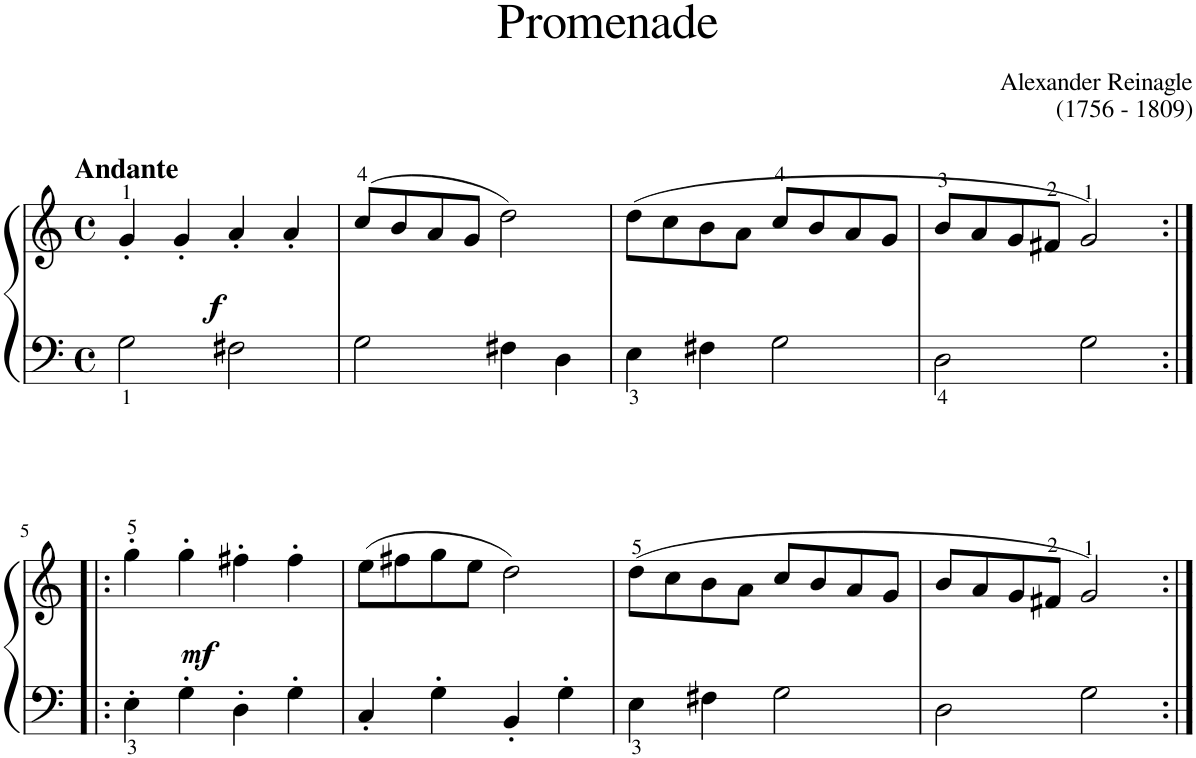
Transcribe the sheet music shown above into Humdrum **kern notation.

**kern	**kern	**dynam
*part1	*part1	*part1
*staff2	*staff1	*staff1/2
*I"Piano	*	*
*I'Pno	*	*
*clefF4	*clefG2	*
*k[]	*k[]	*
*M4/4	*M4/4	*
*met(c)	*met(c)	*
=1	=1	=1
!	!LO:TX:a:B:t=Andante	!
!	!	!LO:DY:b
2G\	4g'/	f
.	4g'/	.
2F#X\	4a'/	.
.	4a'/	.
=2	=2	=2
2G\	(8cc/L	.
.	8b/	.
.	8a/	.
.	8g/J	.
4F#X\	2dd\)	.
4D\	.	.
=3	=3	=3
4E\	(8dd\L	.
.	8cc\	.
4F#X\	8b\	.
.	8a\J	.
2G\	8cc/L	.
.	8b/	.
.	8a/	.
.	8g/J	.
=4	=4	=4
2D\	8b/L	.
.	8a/	.
.	8g/	.
.	8f#X/J	.
2G\	2g/)	.
!!LO:LB:g=z
=5:|!|:	=5:|!|:	=5:|!|:
!	!	!LO:DY:b
4E'\	4gg'\	mf
4G'\	4gg'\	.
4D'\	4ff#X'\	.
4G'\	4ff#'\	.
=6	=6	=6
4C'/	(8ee\L	.
.	8ff#X\	.
4G'\	8gg\	.
.	8ee\J	.
4BB'/	2dd\)	.
4G'\	.	.
=7	=7	=7
4E\	(8dd\L	.
.	8cc\	.
4F#X\	8b\	.
.	8a\J	.
2G\	8cc/L	.
.	8b/	.
.	8a/	.
.	8g/J	.
=8	=8	=8
2D\	8b/L	.
.	8a/	.
.	8g/	.
.	8f#X/J	.
2G\	2g/)	.
=:|!	=:|!	=:|!
*-	*-	*-
